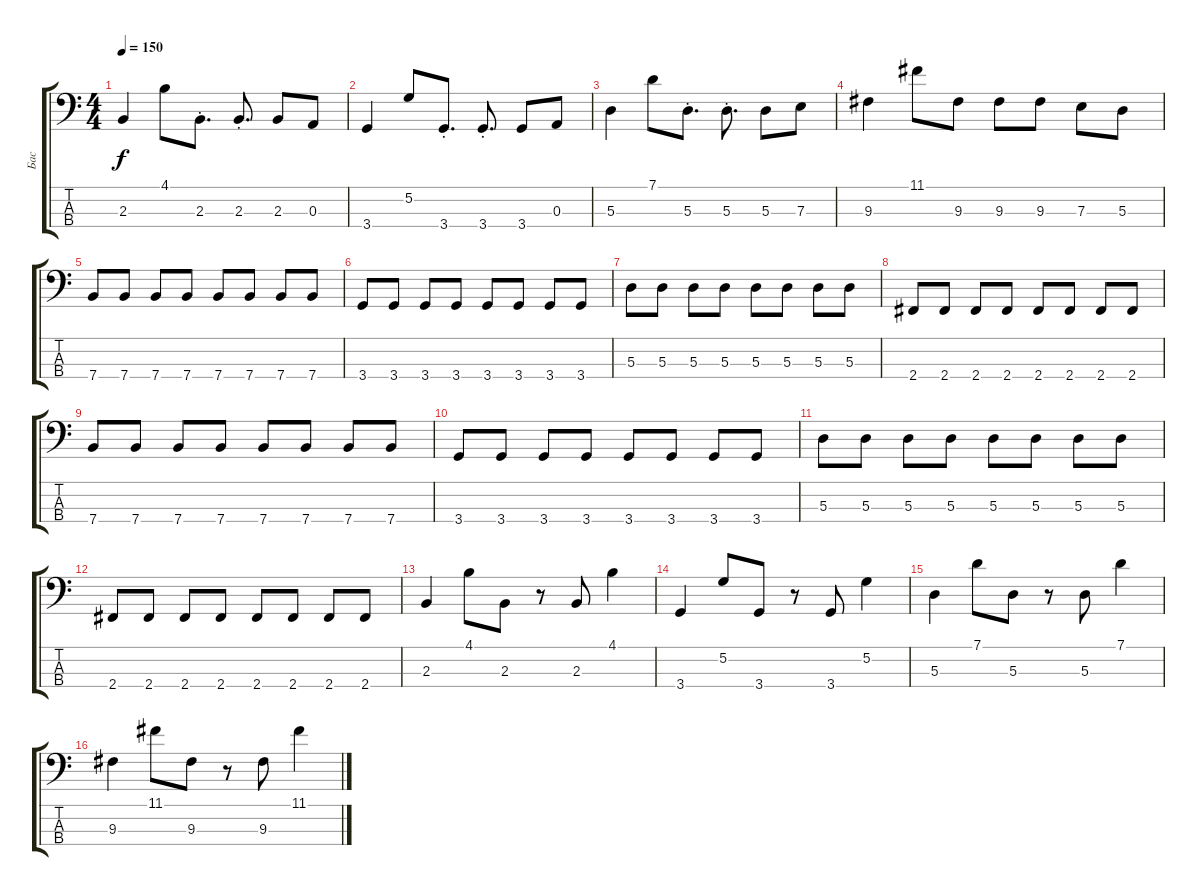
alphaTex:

\track ("Бас" "Бас") {instrument electricbassfinger}
\staff {score tabs}
\tuning (G2 D2 A1 E1) {hide}
\ts (4 4)
\tempo 150
\clef f4
\ks c
2.3.4{dy f} 4.1.8 2.3{st}.8{d} 2.3{st}.8{d} 2.3.8 0.3.8 |
3.4.4 5.2.8 3.4{st}.8{d} 3.4{st}.8{d} 3.4.8 0.3.8 |
5.3.4 7.1.8 5.3{st}.8{d} 5.3{st}.8{d} 5.3.8 7.3.8 |
9.3.4 11.1.8 9.3.8 9.3.8 9.3.8 7.3.8 5.3.8 |
7.4.8 7.4.8 7.4.8 7.4.8 7.4.8 7.4.8 7.4.8 7.4.8 |
3.4.8 3.4.8 3.4.8 3.4.8 3.4.8 3.4.8 3.4.8 3.4.8 |
5.3.8 5.3.8 5.3.8 5.3.8 5.3.8 5.3.8 5.3.8 5.3.8 |
2.4.8 2.4.8 2.4.8 2.4.8 2.4.8 2.4.8 2.4.8 2.4.8 |
7.4.8 7.4.8 7.4.8 7.4.8 7.4.8 7.4.8 7.4.8 7.4.8 |
3.4.8 3.4.8 3.4.8 3.4.8 3.4.8 3.4.8 3.4.8 3.4.8 |
5.3.8 5.3.8 5.3.8 5.3.8 5.3.8 5.3.8 5.3.8 5.3.8 |
2.4.8 2.4.8 2.4.8 2.4.8 2.4.8 2.4.8 2.4.8 2.4.8 |
2.3.4 4.1.8 2.3.8 r.8 2.3.8 4.1.4 |
3.4.4 5.2.8 3.4.8 r.8 3.4.8 5.2.4 |
5.3.4 7.1.8 5.3.8 r.8 5.3.8 7.1.4 |
9.3.4 11.1.8 9.3.8 r.8 9.3.8 11.1.4
